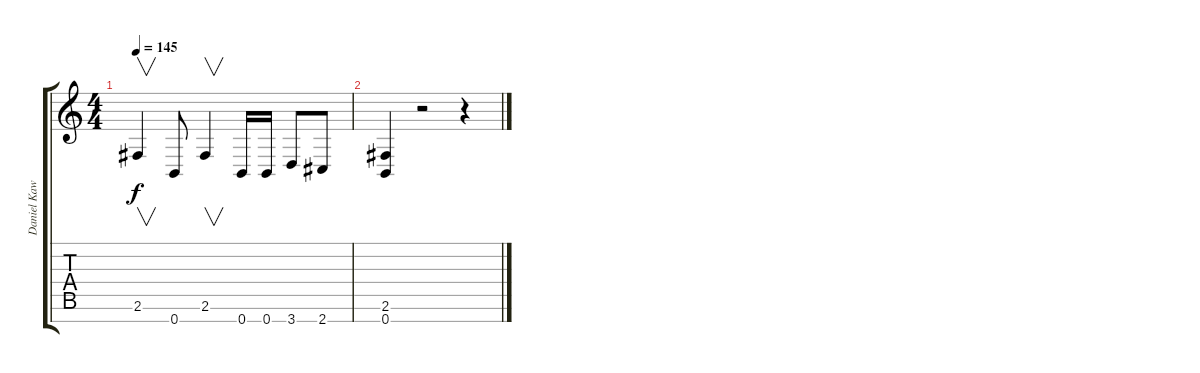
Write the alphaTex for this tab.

\track ("Daniel Kawanach (Guitar2)" "Daniel Kaw") {instrument electricguitarclean}
\staff {score tabs}
\tuning (E4 B3 G3 D3 A2 E2 B1) {hide}
\ts (4 4)
\tempo 145
\clef g2
\ks c
2.6.4{v dy f} 0.7.8 2.6.4{v} 0.7.16 0.7.16 3.7.8 2.7.8 |
(2.6 0.7).4 r.2 r.4
